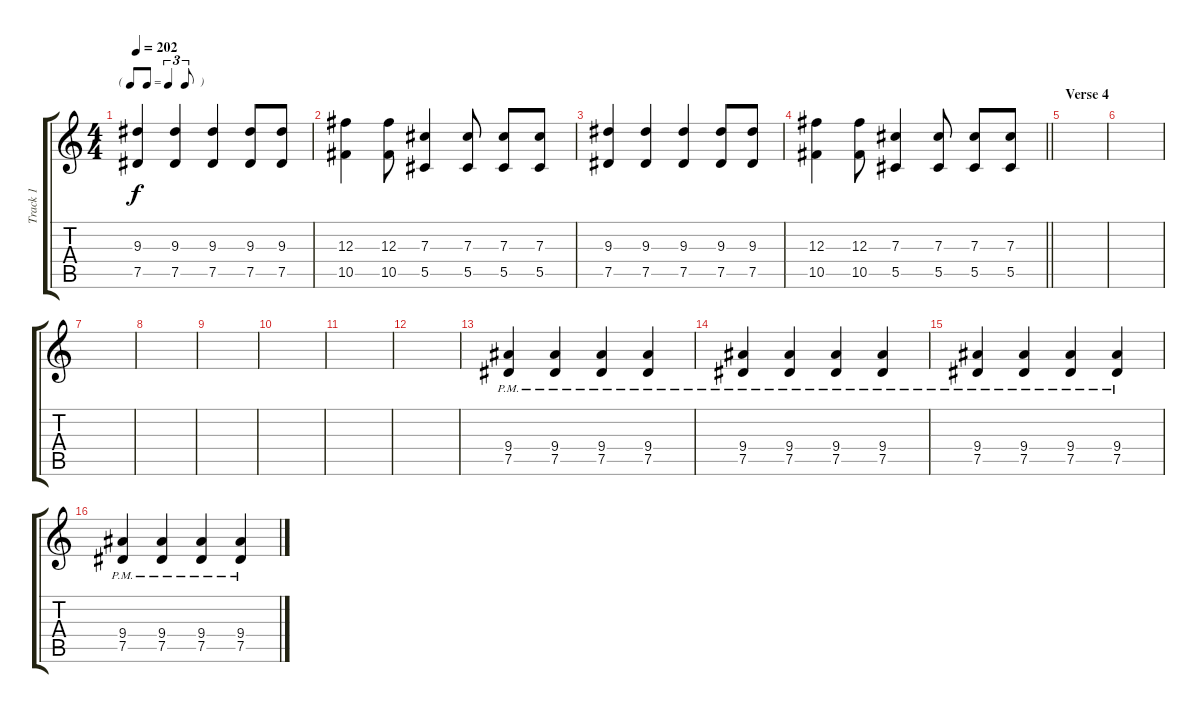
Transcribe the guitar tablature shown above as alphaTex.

\track ("Track 1" "Track 1") {instrument distortionguitar}
\staff {score tabs}
\tuning (Eb4 Bb3 Gb3 Db3 Ab2 Eb2) {hide}
\ts (4 4)
\tf triplet8th
\tempo 202
\clef g2
\ks c
(9.3 7.5).4{dy f} (9.3 7.5).4 (9.3 7.5).4 (9.3 7.5).8 (9.3 7.5).8 |
(12.3 10.5).4 (12.3 10.5).8 (7.3 5.5).4 (7.3 5.5).8 (7.3 5.5).8 (7.3 5.5).8 |
(9.3 7.5).4 (9.3 7.5).4 (9.3 7.5).4 (9.3 7.5).8 (9.3 7.5).8 |
\barLineRight lightlight
(12.3 10.5).4 (12.3 10.5).8 (7.3 5.5).4 (7.3 5.5).8 (7.3 5.5).8 (7.3 5.5).8 |
\section ("" "Verse 4")
|
|
|
|
|
|
|
|
(9.4{pm} 7.5{pm}).4 (9.4{pm} 7.5{pm}).4 (9.4{pm} 7.5{pm}).4 (9.4{pm} 7.5{pm}).4 |
(9.4{pm} 7.5{pm}).4 (9.4{pm} 7.5{pm}).4 (9.4{pm} 7.5{pm}).4 (9.4{pm} 7.5{pm}).4 |
(9.4{pm} 7.5{pm}).4 (9.4{pm} 7.5{pm}).4 (9.4{pm} 7.5{pm}).4 (9.4{pm} 7.5{pm}).4 |
(9.4{pm} 7.5{pm}).4 (9.4{pm} 7.5{pm}).4 (9.4{pm} 7.5{pm}).4 (9.4{pm} 7.5{pm}).4
